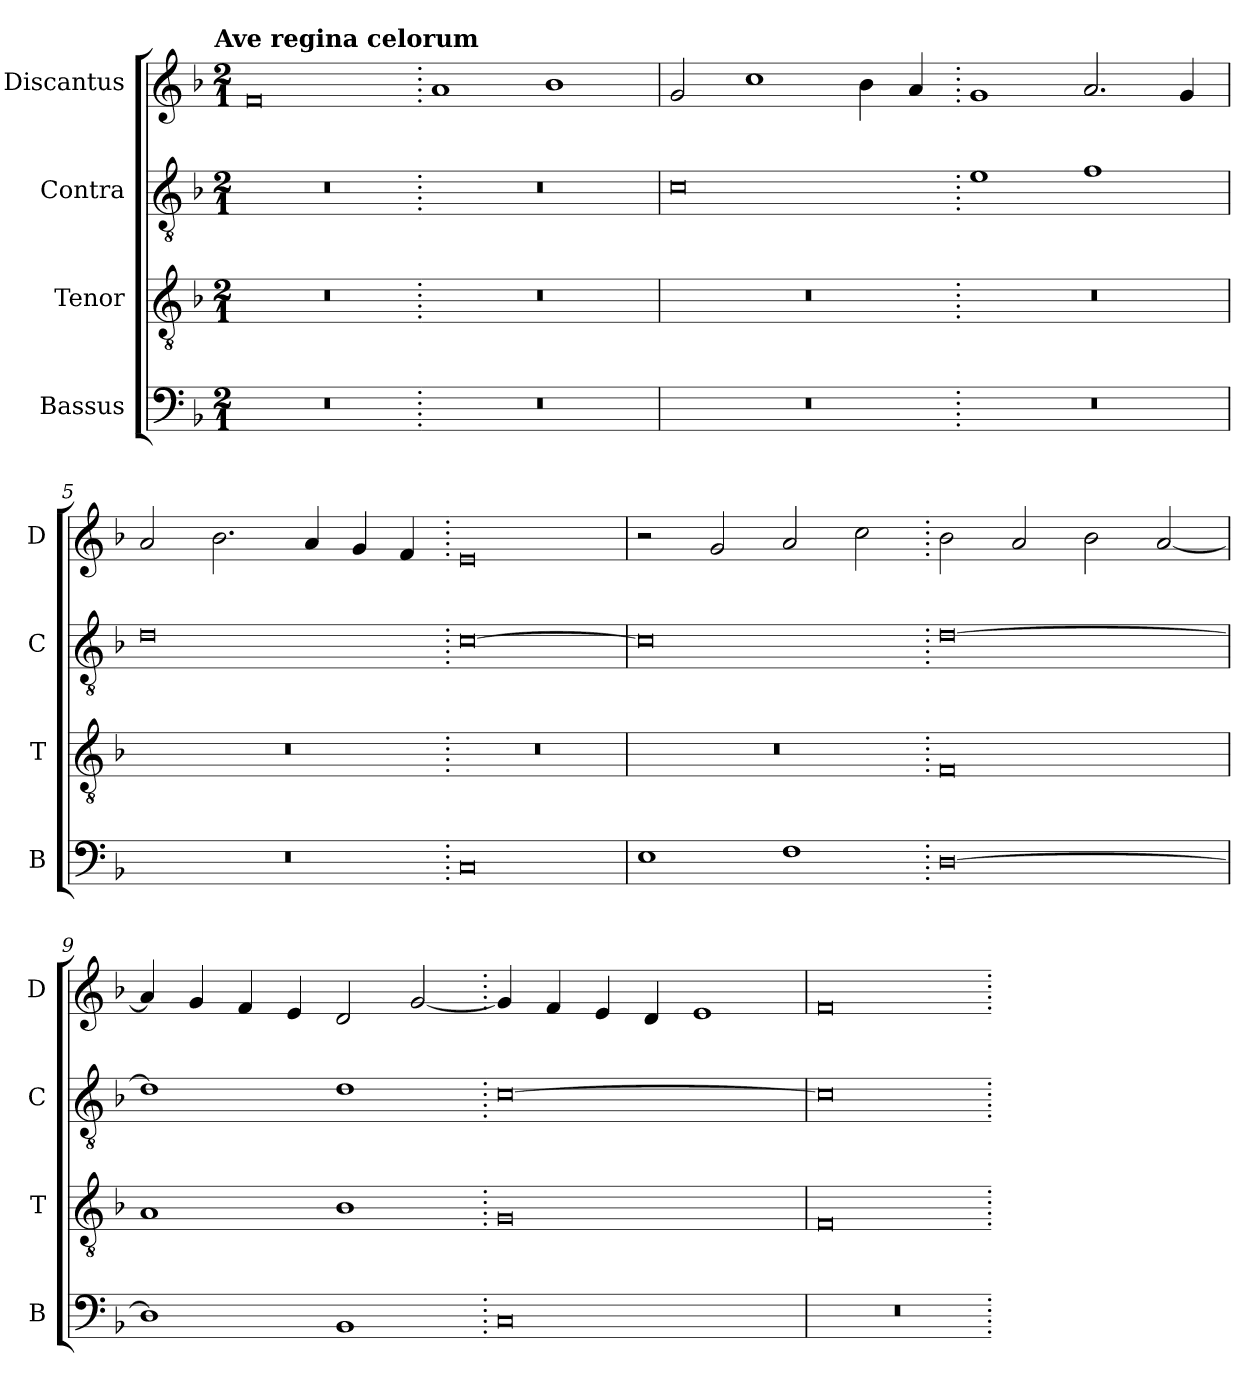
**kern	**kern	**kern	**kern
*part4	*part3	*part2	*part1
*staff4	*staff3	*staff2	*staff1
*I"Bassus	*I"Tenor	*I"Contra	*I"Discantus
*I'B	*I'T	*I'C	*I'D
*clefF4	*clefGv2	*clefGv2	*clefG2
*k[b-]	*k[b-]	*k[b-]	*k[b-]
!!LO:TX:omd:t=Ave regina celorum
*M2/1	*M2/1	*M2/1	*M2/1
=1	=1	=1	=1
0r	0r	0r	0f
=2.	=2.	=2.	=2.
0r	0r	0r	1a
.	.	.	1b-
=3	=3	=3	=3
0r	0r	0c	2g/
.	.	.	1cc
.	.	.	4b-\
.	.	.	4a/
=4.	=4.	=4.	=4.
0r	0r	1e	1g
.	.	1f	2.a/
.	.	.	4g/
=5	=5	=5	=5
0r	0r	0d	2a/
.	.	.	2.b-\
.	.	.	4a/
.	.	.	4g/
.	.	.	4f/
=6.	=6.	=6.	=6.
0C	0r	[0c	0e
=7	=7	=7	=7
1E	0r	0c]	2r
.	.	.	2g/
1F	.	.	2a/
.	.	.	2cc\
=8.	=8.	=8.	=8.
[0D	0F	[0d	2b-\
.	.	.	2a/
.	.	.	2b-\
.	.	.	[2a/
=9	=9	=9	=9
1D]	1A	1d]	4a/]
.	.	.	4g/
.	.	.	4f/
.	.	.	4e/
1BB-	1B-	1d	2d/
.	.	.	[2g/
=10.	=10.	=10.	=10.
0C	0G	[0c	4g/]
.	.	.	4f/
.	.	.	4e/
.	.	.	4d/
.	.	.	1e
=11	=11	=11	=11
0r	0F	0c]	0f
=.	=.	=.	=.
*-	*-	*-	*-
